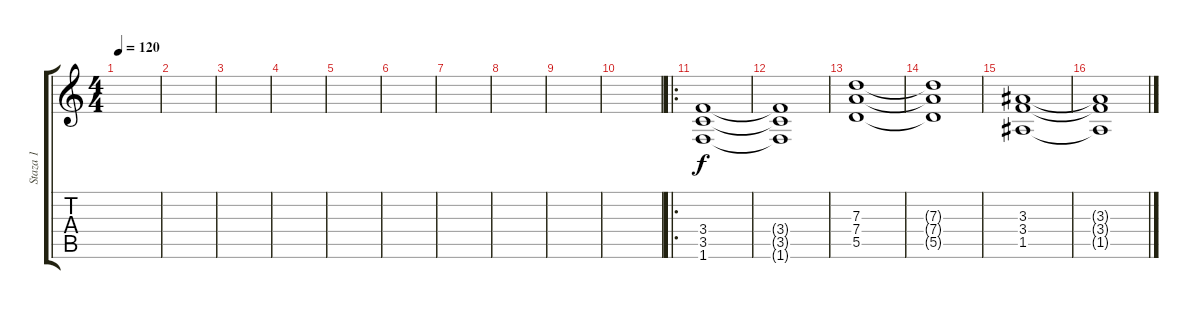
\track ("Staza 1" "Staza 1") {instrument distortionguitar}
\staff {score tabs}
\tuning (E4 B3 G3 D3 A2 E2) {hide}
\ts (4 4)
\tempo 120
\clef g2
\ks c
|
|
|
|
|
|
|
|
|
|
\ro
(3.4 3.5 1.6).1{volume 7} |
(3.4{t} 3.5{t} 1.6{t}).1 |
(7.3 7.4 5.5).1 |
(7.3{t} 7.4{t} 5.5{t}).1 |
(3.3 3.4 1.5).1 |
(3.3{t} 3.4{t} 1.5{t}).1
